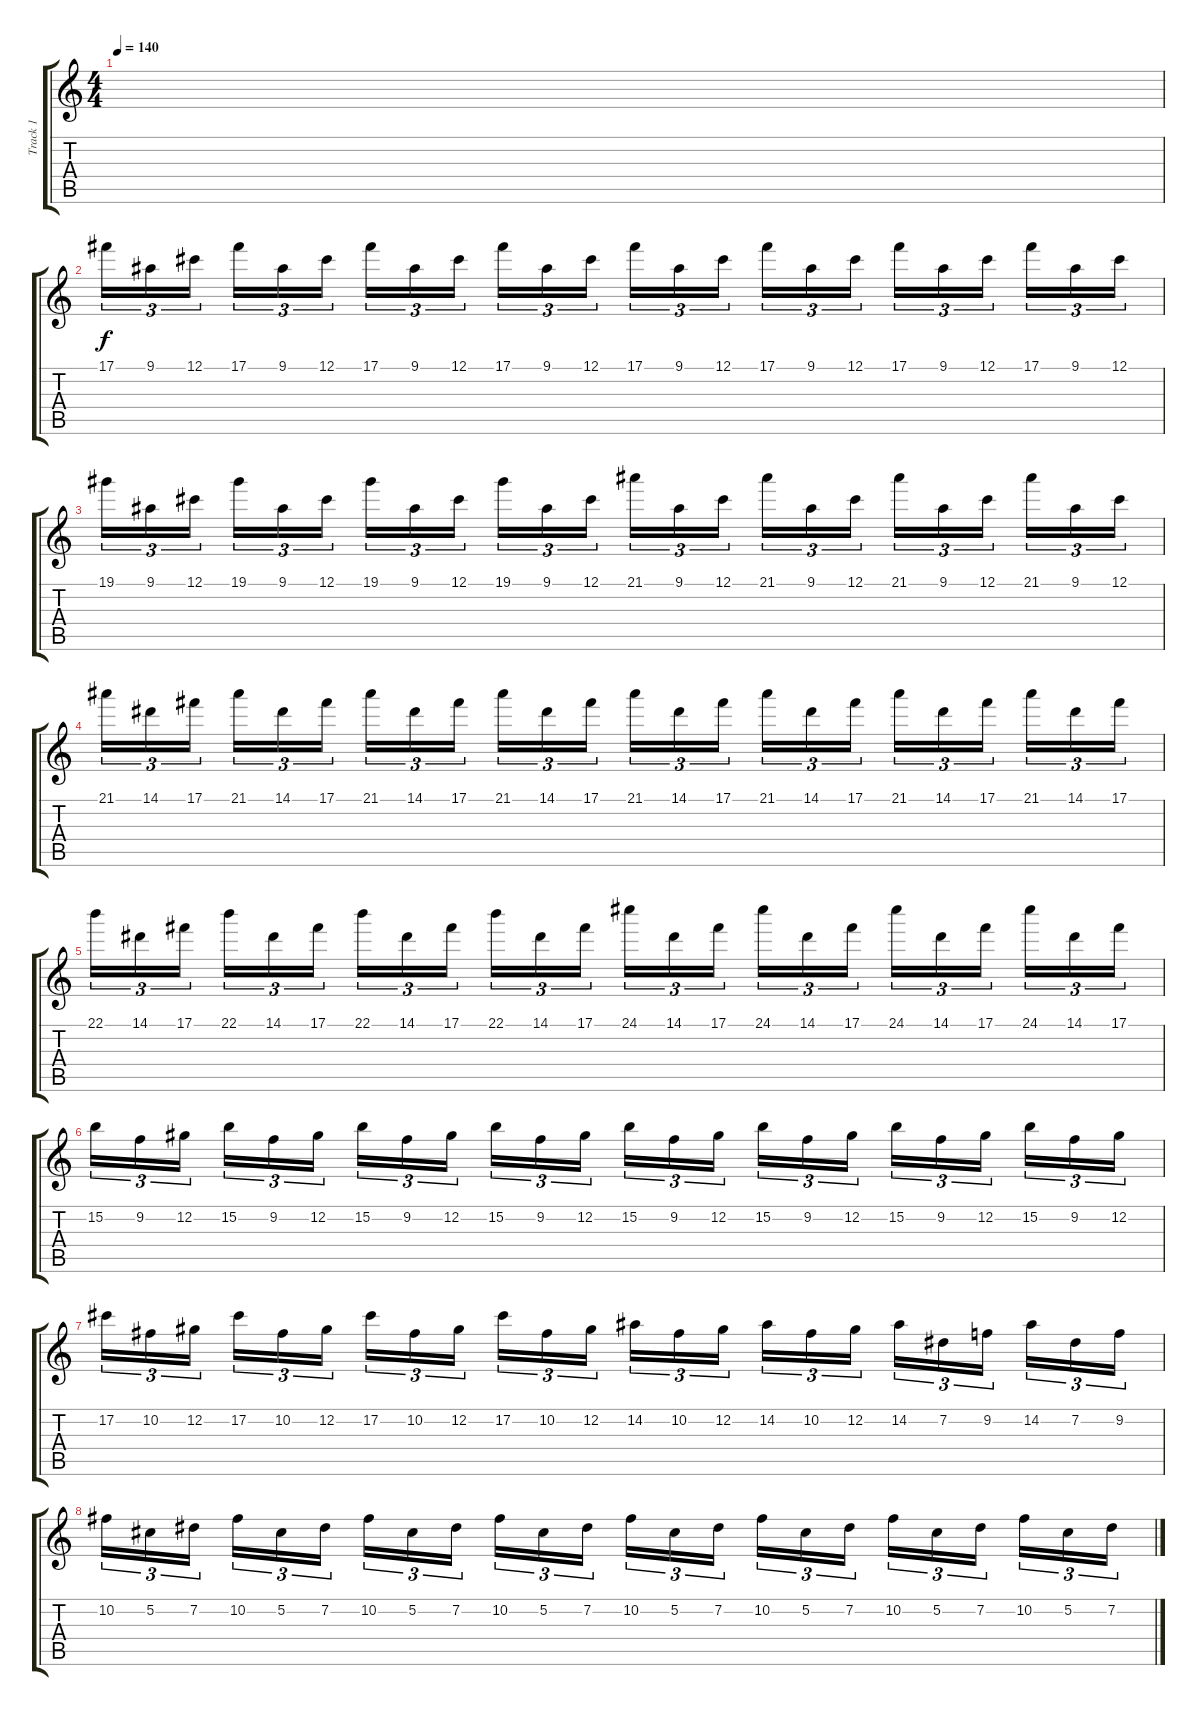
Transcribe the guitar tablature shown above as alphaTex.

\track ("Track 1" "Track 1") {instrument distortionguitar}
\staff {score tabs}
\tuning (Db4 Ab3 E3 B2 Gb2 B1) {hide}
\ts (4 4)
\tempo 140
\clef g2
\ks c
|
17.1.16{tu (3 2)} 9.1.16{tu (3 2)} 12.1.16{tu (3 2) beam splitsecondary} 17.1.16{tu (3 2)} 9.1.16{tu (3 2)} 12.1.16{tu (3 2)} 17.1.16{tu (3 2)} 9.1.16{tu (3 2)} 12.1.16{tu (3 2) beam splitsecondary} 17.1.16{tu (3 2)} 9.1.16{tu (3 2)} 12.1.16{tu (3 2)} 17.1.16{tu (3 2)} 9.1.16{tu (3 2)} 12.1.16{tu (3 2) beam splitsecondary} 17.1.16{tu (3 2)} 9.1.16{tu (3 2)} 12.1.16{tu (3 2)} 17.1.16{tu (3 2)} 9.1.16{tu (3 2)} 12.1.16{tu (3 2) beam splitsecondary} 17.1.16{tu (3 2)} 9.1.16{tu (3 2)} 12.1.16{tu (3 2)} |
19.1.16{tu (3 2)} 9.1.16{tu (3 2)} 12.1.16{tu (3 2) beam splitsecondary} 19.1.16{tu (3 2)} 9.1.16{tu (3 2)} 12.1.16{tu (3 2)} 19.1.16{tu (3 2)} 9.1.16{tu (3 2)} 12.1.16{tu (3 2) beam splitsecondary} 19.1.16{tu (3 2)} 9.1.16{tu (3 2)} 12.1.16{tu (3 2)} 21.1.16{tu (3 2)} 9.1.16{tu (3 2)} 12.1.16{tu (3 2) beam splitsecondary} 21.1.16{tu (3 2)} 9.1.16{tu (3 2)} 12.1.16{tu (3 2)} 21.1.16{tu (3 2)} 9.1.16{tu (3 2)} 12.1.16{tu (3 2) beam splitsecondary} 21.1.16{tu (3 2)} 9.1.16{tu (3 2)} 12.1.16{tu (3 2)} |
21.1.16{tu (3 2)} 14.1.16{tu (3 2)} 17.1.16{tu (3 2) beam splitsecondary} 21.1.16{tu (3 2)} 14.1.16{tu (3 2)} 17.1.16{tu (3 2)} 21.1.16{tu (3 2)} 14.1.16{tu (3 2)} 17.1.16{tu (3 2) beam splitsecondary} 21.1.16{tu (3 2)} 14.1.16{tu (3 2)} 17.1.16{tu (3 2)} 21.1.16{tu (3 2)} 14.1.16{tu (3 2)} 17.1.16{tu (3 2) beam splitsecondary} 21.1.16{tu (3 2)} 14.1.16{tu (3 2)} 17.1.16{tu (3 2)} 21.1.16{tu (3 2)} 14.1.16{tu (3 2)} 17.1.16{tu (3 2) beam splitsecondary} 21.1.16{tu (3 2)} 14.1.16{tu (3 2)} 17.1.16{tu (3 2)} |
22.1.16{tu (3 2)} 14.1.16{tu (3 2)} 17.1.16{tu (3 2) beam splitsecondary} 22.1.16{tu (3 2)} 14.1.16{tu (3 2)} 17.1.16{tu (3 2)} 22.1.16{tu (3 2)} 14.1.16{tu (3 2)} 17.1.16{tu (3 2) beam splitsecondary} 22.1.16{tu (3 2)} 14.1.16{tu (3 2)} 17.1.16{tu (3 2)} 24.1.16{tu (3 2)} 14.1.16{tu (3 2)} 17.1.16{tu (3 2) beam splitsecondary} 24.1.16{tu (3 2)} 14.1.16{tu (3 2)} 17.1.16{tu (3 2)} 24.1.16{tu (3 2)} 14.1.16{tu (3 2)} 17.1.16{tu (3 2) beam splitsecondary} 24.1.16{tu (3 2)} 14.1.16{tu (3 2)} 17.1.16{tu (3 2)} |
15.2.16{tu (3 2)} 9.2.16{tu (3 2)} 12.2.16{tu (3 2) beam splitsecondary} 15.2.16{tu (3 2)} 9.2.16{tu (3 2)} 12.2.16{tu (3 2)} 15.2.16{tu (3 2)} 9.2.16{tu (3 2)} 12.2.16{tu (3 2) beam splitsecondary} 15.2.16{tu (3 2)} 9.2.16{tu (3 2)} 12.2.16{tu (3 2)} 15.2.16{tu (3 2)} 9.2.16{tu (3 2)} 12.2.16{tu (3 2) beam splitsecondary} 15.2.16{tu (3 2)} 9.2.16{tu (3 2)} 12.2.16{tu (3 2)} 15.2.16{tu (3 2)} 9.2.16{tu (3 2)} 12.2.16{tu (3 2) beam splitsecondary} 15.2.16{tu (3 2)} 9.2.16{tu (3 2)} 12.2.16{tu (3 2)} |
17.2.16{tu (3 2)} 10.2.16{tu (3 2)} 12.2.16{tu (3 2) beam splitsecondary} 17.2.16{tu (3 2)} 10.2.16{tu (3 2)} 12.2.16{tu (3 2)} 17.2.16{tu (3 2)} 10.2.16{tu (3 2)} 12.2.16{tu (3 2) beam splitsecondary} 17.2.16{tu (3 2)} 10.2.16{tu (3 2)} 12.2.16{tu (3 2)} 14.2.16{tu (3 2)} 10.2.16{tu (3 2)} 12.2.16{tu (3 2) beam splitsecondary} 14.2.16{tu (3 2)} 10.2.16{tu (3 2)} 12.2.16{tu (3 2)} 14.2.16{tu (3 2)} 7.2.16{tu (3 2)} 9.2.16{tu (3 2) beam splitsecondary} 14.2.16{tu (3 2)} 7.2.16{tu (3 2)} 9.2.16{tu (3 2)} |
10.2.16{tu (3 2)} 5.2.16{tu (3 2)} 7.2.16{tu (3 2) beam splitsecondary} 10.2.16{tu (3 2)} 5.2.16{tu (3 2)} 7.2.16{tu (3 2)} 10.2.16{tu (3 2)} 5.2.16{tu (3 2)} 7.2.16{tu (3 2) beam splitsecondary} 10.2.16{tu (3 2)} 5.2.16{tu (3 2)} 7.2.16{tu (3 2)} 10.2.16{tu (3 2)} 5.2.16{tu (3 2)} 7.2.16{tu (3 2) beam splitsecondary} 10.2.16{tu (3 2)} 5.2.16{tu (3 2)} 7.2.16{tu (3 2)} 10.2.16{tu (3 2)} 5.2.16{tu (3 2)} 7.2.16{tu (3 2) beam splitsecondary} 10.2.16{tu (3 2)} 5.2.16{tu (3 2)} 7.2.16{tu (3 2)}
